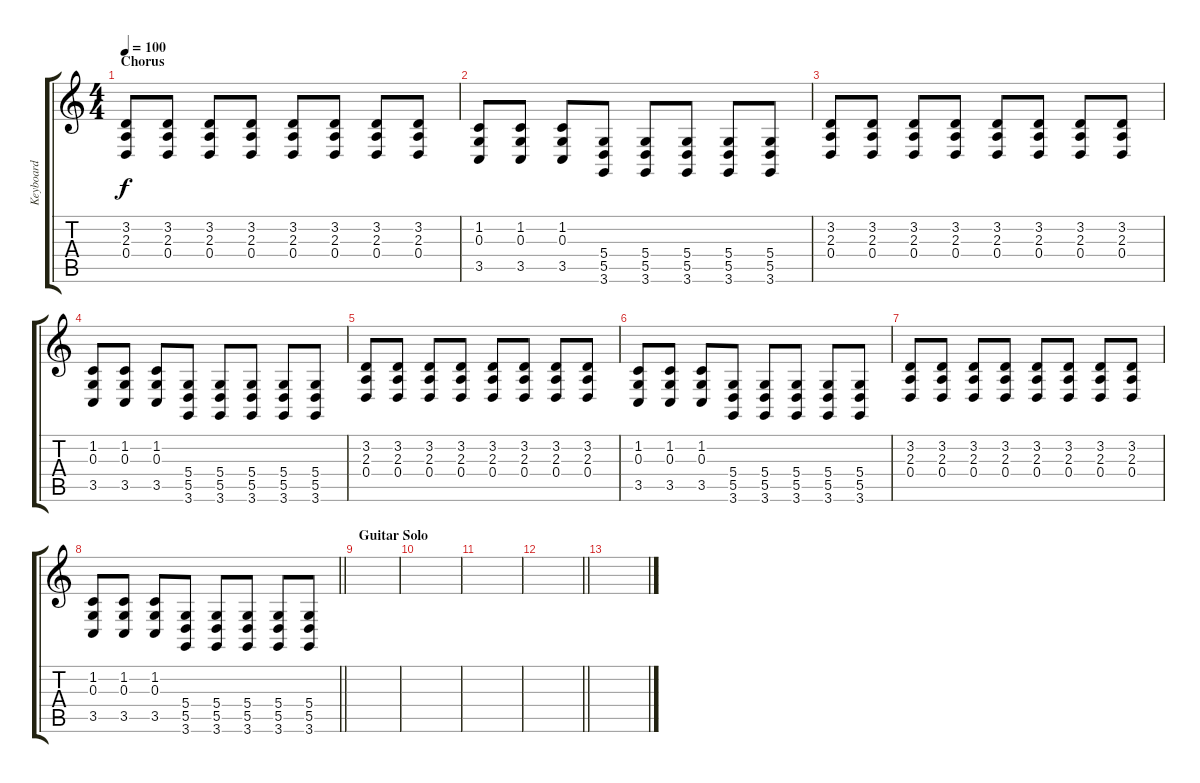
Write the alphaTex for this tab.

\track ("Keyboard" "Keyboard") {instrument lead2sawtooth}
\staff {score tabs}
\tuning (E4 B3 G3 D3 A2 E2) {hide}
\ts (4 4)
\section ("" "Chorus")
\tempo 100
\clef g2
\ks c
(3.2 2.3 0.4).8{dy f} (3.2 2.3 0.4).8 (3.2 2.3 0.4).8 (3.2 2.3 0.4).8 (3.2 2.3 0.4).8 (3.2 2.3 0.4).8 (3.2 2.3 0.4).8 (3.2 2.3 0.4).8 |
(1.2 0.3 3.5).8 (1.2 0.3 3.5).8 (1.2 0.3 3.5).8 (5.4 5.5 3.6).8 (5.4 5.5 3.6).8 (5.4 5.5 3.6).8 (5.4 5.5 3.6).8 (5.4 5.5 3.6).8 |
(3.2 2.3 0.4).8 (3.2 2.3 0.4).8 (3.2 2.3 0.4).8 (3.2 2.3 0.4).8 (3.2 2.3 0.4).8 (3.2 2.3 0.4).8 (3.2 2.3 0.4).8 (3.2 2.3 0.4).8 |
(1.2 0.3 3.5).8 (1.2 0.3 3.5).8 (1.2 0.3 3.5).8 (5.4 5.5 3.6).8 (5.4 5.5 3.6).8 (5.4 5.5 3.6).8 (5.4 5.5 3.6).8 (5.4 5.5 3.6).8 |
(3.2 2.3 0.4).8 (3.2 2.3 0.4).8 (3.2 2.3 0.4).8 (3.2 2.3 0.4).8 (3.2 2.3 0.4).8 (3.2 2.3 0.4).8 (3.2 2.3 0.4).8 (3.2 2.3 0.4).8 |
(1.2 0.3 3.5).8 (1.2 0.3 3.5).8 (1.2 0.3 3.5).8 (5.4 5.5 3.6).8 (5.4 5.5 3.6).8 (5.4 5.5 3.6).8 (5.4 5.5 3.6).8 (5.4 5.5 3.6).8 |
(3.2 2.3 0.4).8 (3.2 2.3 0.4).8 (3.2 2.3 0.4).8 (3.2 2.3 0.4).8 (3.2 2.3 0.4).8 (3.2 2.3 0.4).8 (3.2 2.3 0.4).8 (3.2 2.3 0.4).8 |
\barLineRight lightlight
(1.2 0.3 3.5).8 (1.2 0.3 3.5).8 (1.2 0.3 3.5).8 (5.4 5.5 3.6).8 (5.4 5.5 3.6).8 (5.4 5.5 3.6).8 (5.4 5.5 3.6).8 (5.4 5.5 3.6).8 |
\section ("" "Guitar Solo")
|
|
|
\barLineRight lightlight
|
\section ("" "")
